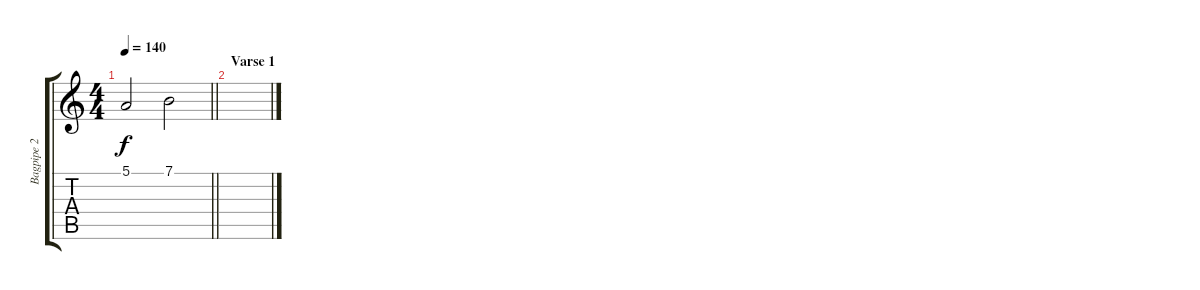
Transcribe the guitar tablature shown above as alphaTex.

\track ("Bagpipe 2" "Bagpipe 2") {instrument bagpipe}
\staff {score tabs}
\tuning (E4 B3 G3 D3 A2 E2) {hide}
\ts (4 4)
\tempo 140
\clef g2
\barLineRight lightlight
\ks c
5.1.2{dy f} 7.1.2 |
\section ("" "Varse 1")
